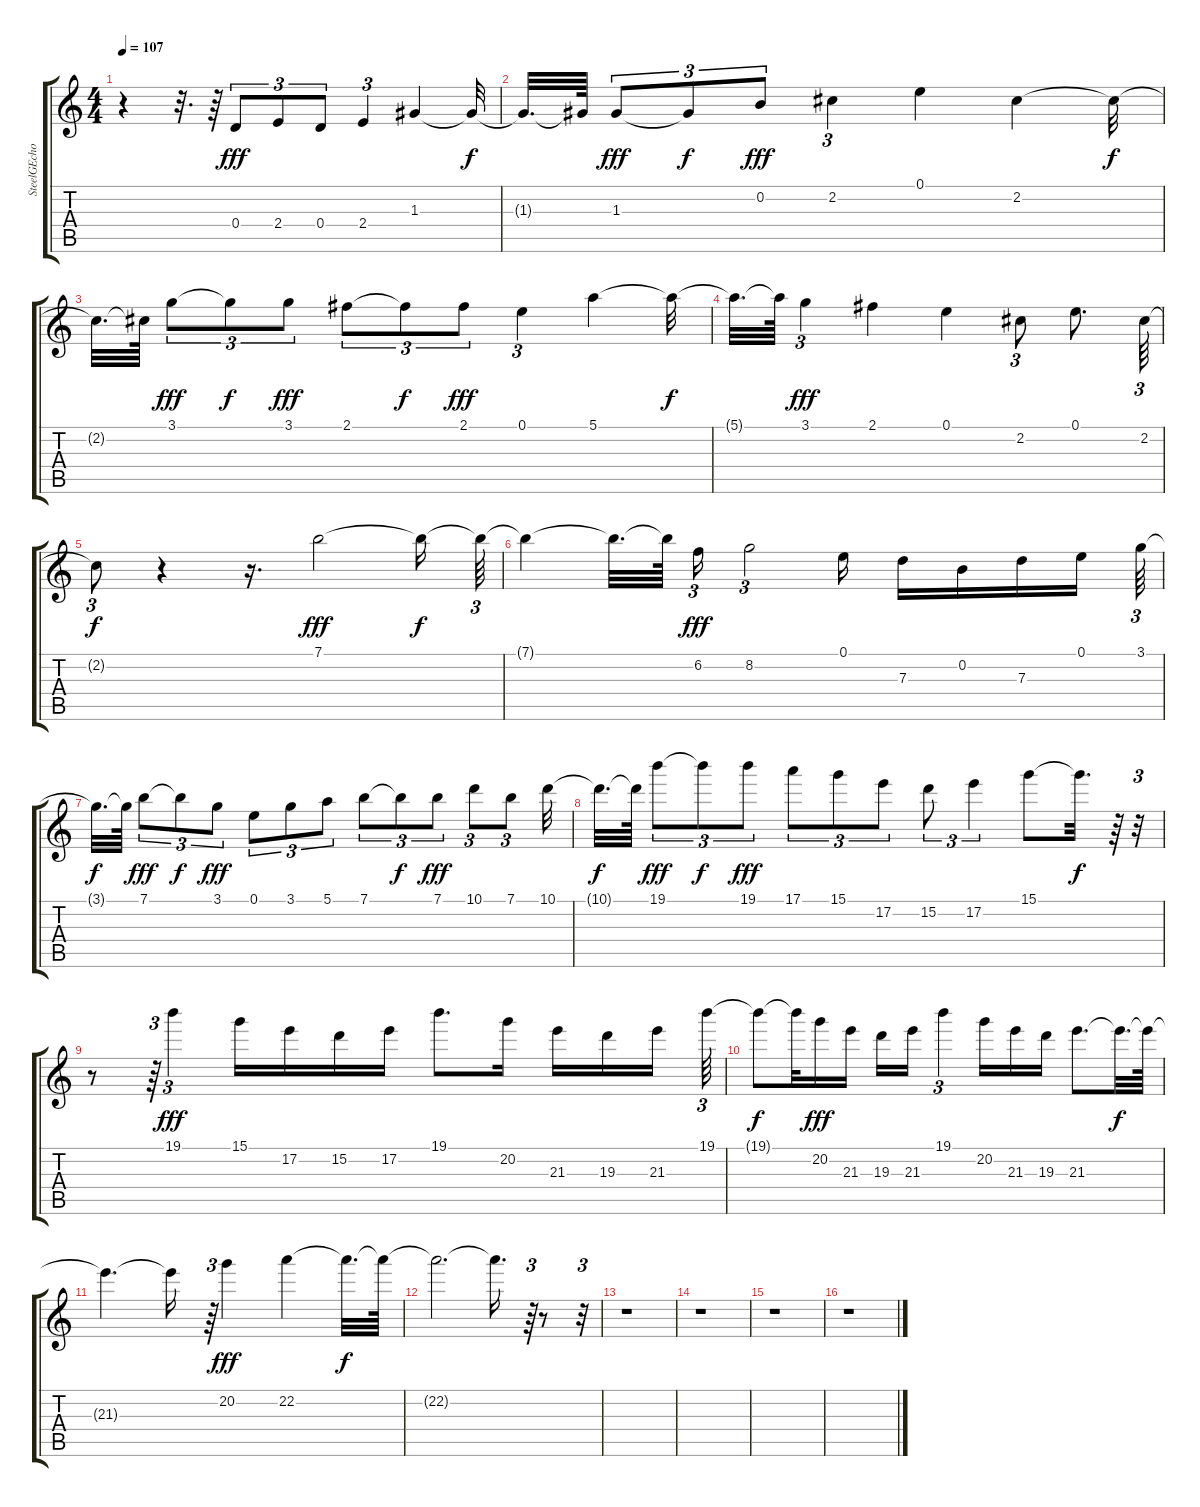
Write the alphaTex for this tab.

\track ("SteelGEcho" "SteelGEcho") {instrument acousticguitarsteel}
\staff {score tabs}
\tuning (E4 B3 G3 D3 A2 E2) {hide}
\ts (4 4)
\tempo 107
\clef g2
\ks c
r.4{dy fff} r.32{d} r.64 0.4.8{tu (3 2)} 2.4.8{tu (3 2)} 0.4.8{tu (3 2)} 2.4.4{tu (3 2)} 1.3.4 1.3{t}.32{dy f} |
1.3{t}.32{d} 1.3{t}.64 1.3.8{tu (3 2) dy fff} 1.3{t}.8{tu (3 2) dy f} 0.2.8{tu (3 2) dy fff} 2.2.4{tu (3 2)} 0.1.4 2.2.4 2.2{t}.32{dy f} |
2.2{t}.32{d} 2.2{t}.64 3.1.8{tu (3 2) dy fff} 3.1{t}.8{tu (3 2) dy f} 3.1.8{tu (3 2) dy fff} 2.1.8{tu (3 2)} 2.1{t}.8{tu (3 2) dy f} 2.1.8{tu (3 2) dy fff} 0.1.4{tu (3 2)} 5.1.4 5.1{t}.32{dy f} |
5.1{t}.32{d} 5.1{t}.64 3.1.4{tu (3 2) dy fff} 2.1.4 0.1.4 2.2.8{tu (3 2)} 0.1.8{d} 2.2.64{tu (3 2)} |
2.2{t}.8{tu (3 2) dy f} r.4 r.16{d} 7.1.2{dy fff} 7.1{t}.16{dy f} 7.1{t}.64{tu (3 2)} |
7.1{t}.4 7.1{t}.32{d} 7.1{t}.64{beam splitsecondary} 6.2.16{tu (3 2) dy fff} 8.2.2{tu (3 2)} 0.1.16 7.3.16 0.2.16 7.3.16 0.1.16 3.1.64{tu (3 2)} |
3.1{t}.32{d dy f} 3.1{t}.64 7.1.8{tu (3 2) dy fff} 7.1{t}.8{tu (3 2) dy f} 3.1.8{tu (3 2) dy fff} 0.1.8{tu (3 2)} 3.1.8{tu (3 2)} 5.1.8{tu (3 2)} 7.1.8{tu (3 2)} 7.1{t}.8{tu (3 2) dy f} 7.1.8{tu (3 2) dy fff} 10.1.8{tu (3 2)} 7.1.8{tu (3 2)} 10.1.32 |
10.1{t}.32{d dy f} 10.1{t}.64 19.1.8{tu (3 2) dy fff} 19.1{t}.8{tu (3 2) dy f} 19.1.8{tu (3 2) dy fff} 17.1.8{tu (3 2)} 15.1.8{tu (3 2)} 17.2.8{tu (3 2)} 15.2.8{tu (3 2)} 17.2.4{tu (3 2)} 15.1.8 15.1{t}.32{d dy f} r.64 r.32{tu (3 2)} |
r.8 r.64{tu (3 2)} 19.1.4{tu (3 2) dy fff} 15.1.16 17.2.16 15.2.16 17.2.16 19.1.8{d} 20.2.16 21.3.16 19.3.16 21.3.16{beam splitsecondary} 19.1.64{tu (3 2)} |
19.1{t}.8{dy f} 19.1{t}.32 20.2.16{dy fff} 21.3.16 19.3.16 21.3.16 19.1.4{tu (3 2)} 20.2.16 21.3.16 19.3.16 21.3.8{d} 21.3{t}.32{d dy f} 21.3{t}.64 |
21.3{t}.4{d} 21.3{t}.16 r.64{tu (3 2)} 20.2.4{dy fff} 22.2.4 22.2{t}.32{d dy f} 22.2{t}.64 |
22.2{t}.2{d} 22.2{t}.16{d} r.64{tu (3 2)} r.8 r.32{tu (3 2)} |
r.1 |
r.1 |
r.1 |
r.1
